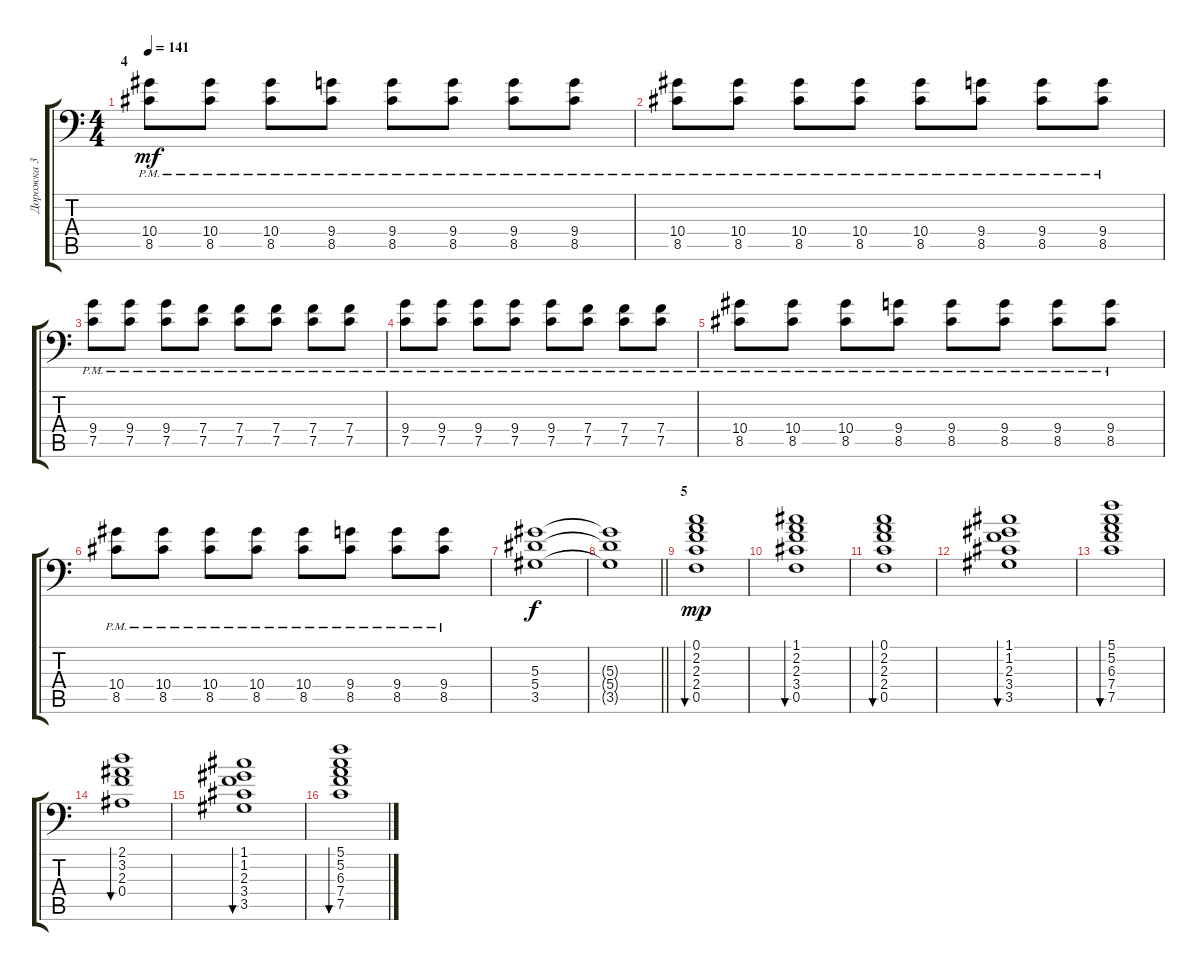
\track ("Дорожка 3" "Дорожка 3") {instrument distortionguitar}
\staff {score tabs}
\tuning (C4 G3 Eb3 Bb2 F2 Bb1) {hide}
\ts (4 4)
\section ("" "4")
\tempo 141
\clef f4
\ks c
(10.4{pm} 8.5{pm}).8{dy mf instrument distortionguitar} (10.4{pm} 8.5{pm}).8 (10.4{pm} 8.5{pm}).8 (9.4{pm} 8.5{pm}).8 (9.4{pm} 8.5{pm}).8 (9.4{pm} 8.5{pm}).8 (9.4{pm} 8.5{pm}).8 (9.4{pm} 8.5{pm}).8 |
(10.4{pm} 8.5{pm}).8 (10.4{pm} 8.5{pm}).8 (10.4{pm} 8.5{pm}).8 (10.4{pm} 8.5{pm}).8 (10.4{pm} 8.5{pm}).8 (9.4{pm} 8.5{pm}).8 (9.4{pm} 8.5{pm}).8 (9.4{pm} 8.5{pm}).8 |
(9.4{pm} 7.5{pm}).8 (9.4{pm} 7.5{pm}).8 (9.4{pm} 7.5{pm}).8 (7.4{pm} 7.5{pm}).8 (7.4{pm} 7.5{pm}).8 (7.4{pm} 7.5{pm}).8 (7.4{pm} 7.5{pm}).8 (7.4{pm} 7.5{pm}).8 |
(9.4{pm} 7.5{pm}).8 (9.4{pm} 7.5{pm}).8 (9.4{pm} 7.5{pm}).8 (9.4{pm} 7.5{pm}).8 (9.4{pm} 7.5{pm}).8 (7.4{pm} 7.5{pm}).8 (7.4{pm} 7.5{pm}).8 (7.4{pm} 7.5{pm}).8 |
(10.4{pm} 8.5{pm}).8 (10.4{pm} 8.5{pm}).8 (10.4{pm} 8.5{pm}).8 (9.4{pm} 8.5{pm}).8 (9.4{pm} 8.5{pm}).8 (9.4{pm} 8.5{pm}).8 (9.4{pm} 8.5{pm}).8 (9.4{pm} 8.5{pm}).8 |
(10.4{pm} 8.5{pm}).8 (10.4{pm} 8.5{pm}).8 (10.4{pm} 8.5{pm}).8 (10.4{pm} 8.5{pm}).8 (10.4{pm} 8.5{pm}).8 (9.4{pm} 8.5{pm}).8 (9.4{pm} 8.5{pm}).8 (9.4{pm} 8.5{pm}).8 |
(5.3 5.4 3.5).1{dy f} |
\barLineRight lightlight
(5.3{t} 5.4{t} 3.5{t}).1 |
\section ("" "5")
(0.1 2.2 2.3 2.4 0.5).1{bu 120 dy mp instrument acousticguitarsteel} |
(1.1 2.2 2.3 3.4 0.5).1{bu 120} |
(0.1 2.2 2.3 2.4 0.5).1{bu 120} |
(1.1 1.2 2.3 3.4 3.5).1{bu 120} |
(5.1 5.2 6.3 7.4 7.5).1{bu 120} |
(2.1 3.2 2.3 0.4).1{bu 120} |
(1.1 1.2 2.3 3.4 3.5).1{bu 120} |
(5.1 5.2 6.3 7.4 7.5).1{bu 120}
